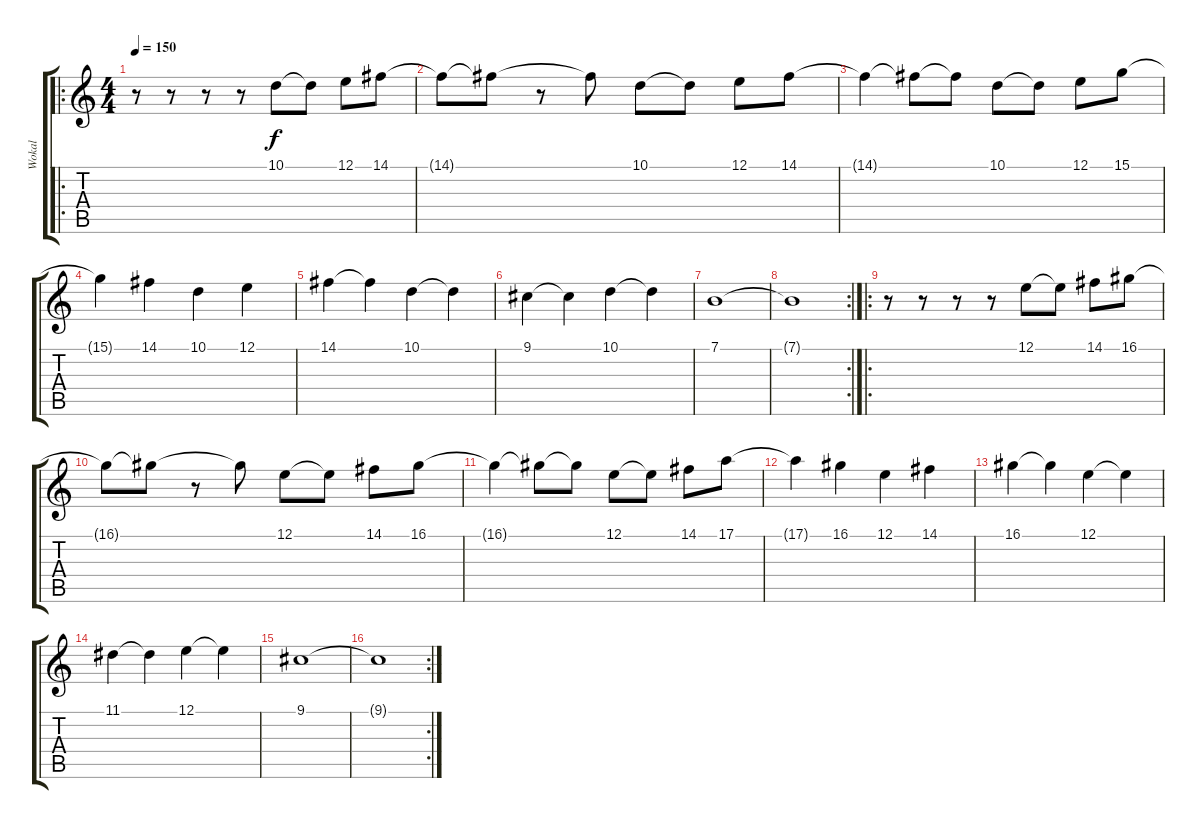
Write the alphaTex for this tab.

\track ("Wokal" "Wokal") {instrument cello}
\staff {score tabs}
\tuning (E4 B3 G3 D3 A2 E2) {hide}
\ro
\ts (4 4)
\tempo 150
\clef g2
\ks c
r.8{dy f} r.8 r.8 r.8 10.1.8 10.1{t}.8 12.1.8 14.1.8 |
14.1{t}.8 14.1{t}.8 r.8 14.1{t}.8 10.1.8 10.1{t}.8 12.1.8 14.1.8 |
14.1{t}.4 14.1{t}.8 14.1{t}.8 10.1.8 10.1{t}.8 12.1.8 15.1.8 |
15.1{t}.4 14.1.4 10.1.4 12.1.4 |
14.1.4 14.1{t}.4 10.1.4 10.1{t}.4 |
9.1.4 9.1{t}.4 10.1.4 10.1{t}.4 |
7.1.1 |
\rc 2
7.1{t}.1 |
\ro
r.8 r.8 r.8 r.8 12.1.8 12.1{t}.8 14.1.8 16.1.8 |
16.1{t}.8 16.1{t}.8 r.8 16.1{t}.8 12.1.8 12.1{t}.8 14.1.8 16.1.8 |
16.1{t}.4 16.1{t}.8 16.1{t}.8 12.1.8 12.1{t}.8 14.1.8 17.1.8 |
17.1{t}.4 16.1.4 12.1.4 14.1.4 |
16.1.4 16.1{t}.4 12.1.4 12.1{t}.4 |
11.1.4 11.1{t}.4 12.1.4 12.1{t}.4 |
9.1.1 |
\rc 2
9.1{t}.1
